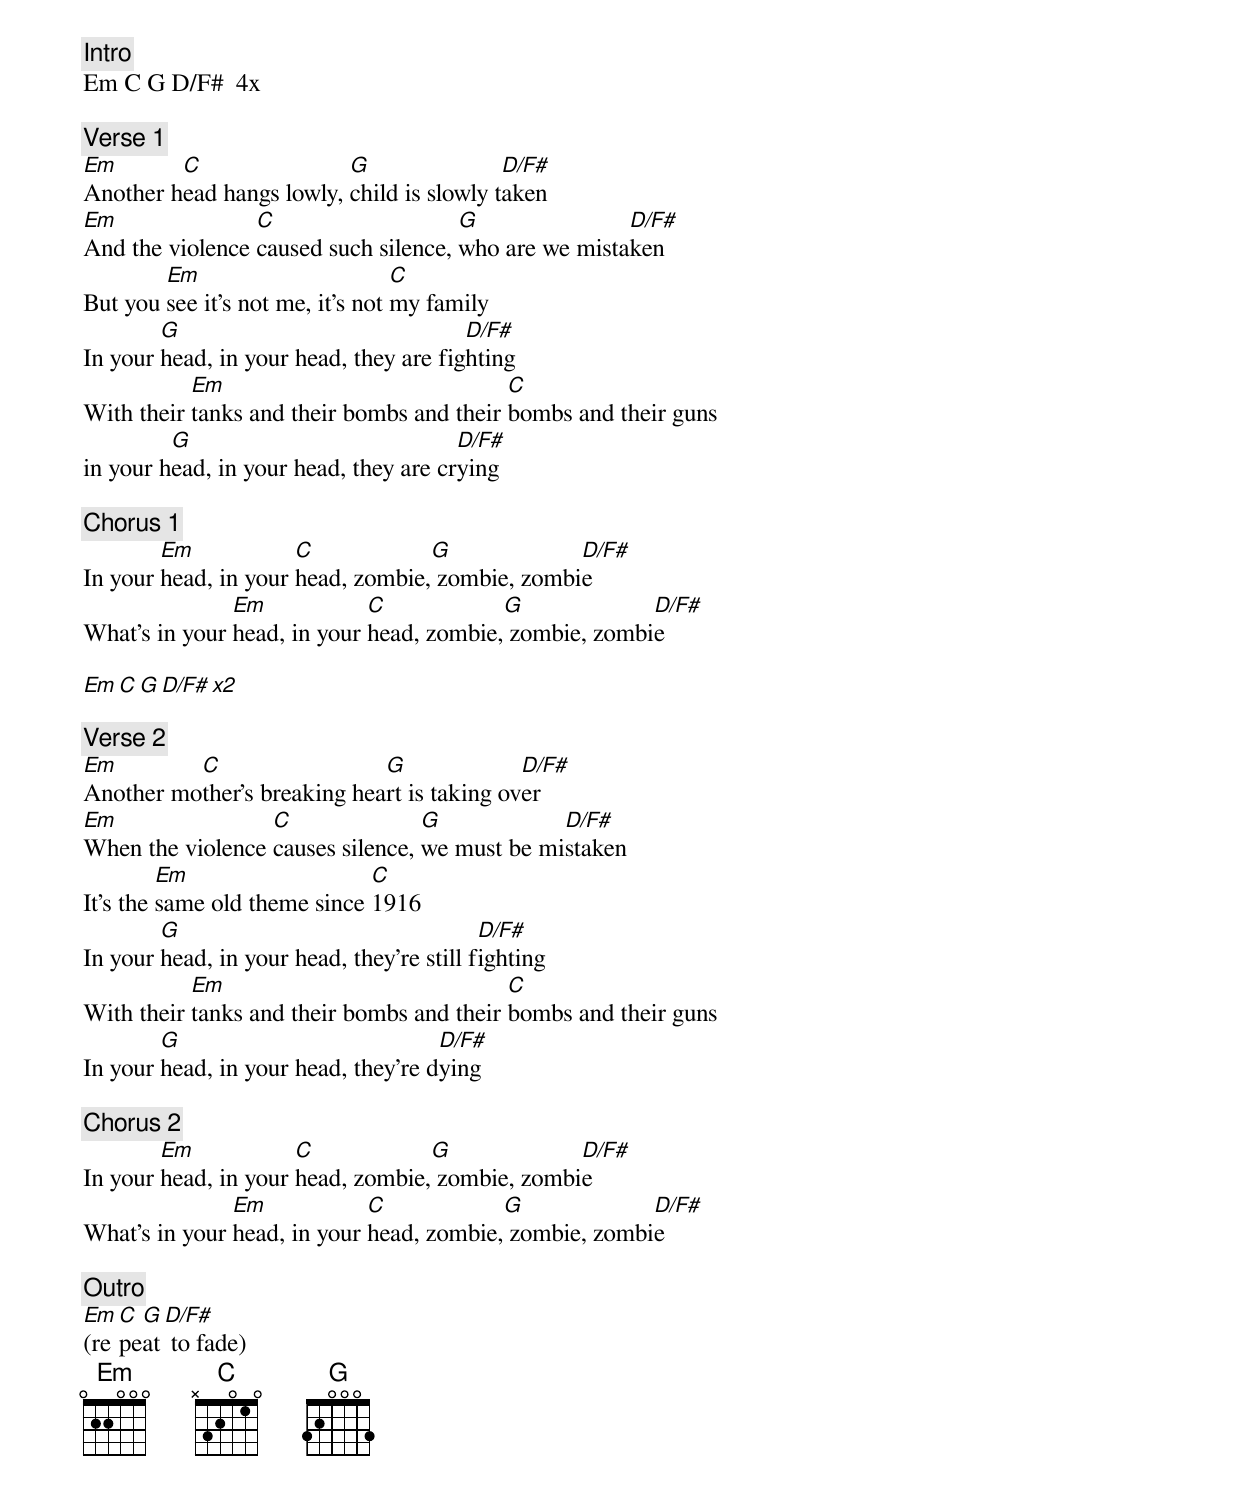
[Intro]
Em C G D/F#  4x

[Verse 1]
Em       C                G                D/F#
Another head hangs lowly, child is slowly taken
Em               C                    G               D/F#
And the violence caused such silence, who are we mistaken
        Em                        C
But you see it's not me, it's not my family
        G                               D/F#
In your head, in your head, they are fighting
           Em                              C
With their tanks and their bombs and their bombs and their guns
         G                             D/F#
in your head, in your head, they are crying

[Chorus 1]
        Em            C            G             D/F#
In your head, in your head, zombie, zombie, zombie
               Em            C            G             D/F#
What's in your head, in your head, zombie, zombie, zombie

Em C G D/F# x2

[Verse 2]
Em        C                  G              D/F#
Another mother's breaking heart is taking over
Em                C               G            D/F#
When the violence causes silence, we must be mistaken
         Em                   C
It's the same old theme since 1916
        G                                  D/F#
In your head, in your head, they're still fighting
           Em                              C
With their tanks and their bombs and their bombs and their guns
        G                            D/F#
In your head, in your head, they're dying

[Chorus 2]
        Em            C            G             D/F#
In your head, in your head, zombie, zombie, zombie
               Em            C            G             D/F#
What's in your head, in your head, zombie, zombie, zombie

[Outro]
Em C G D/F#
(repeat to fade)
